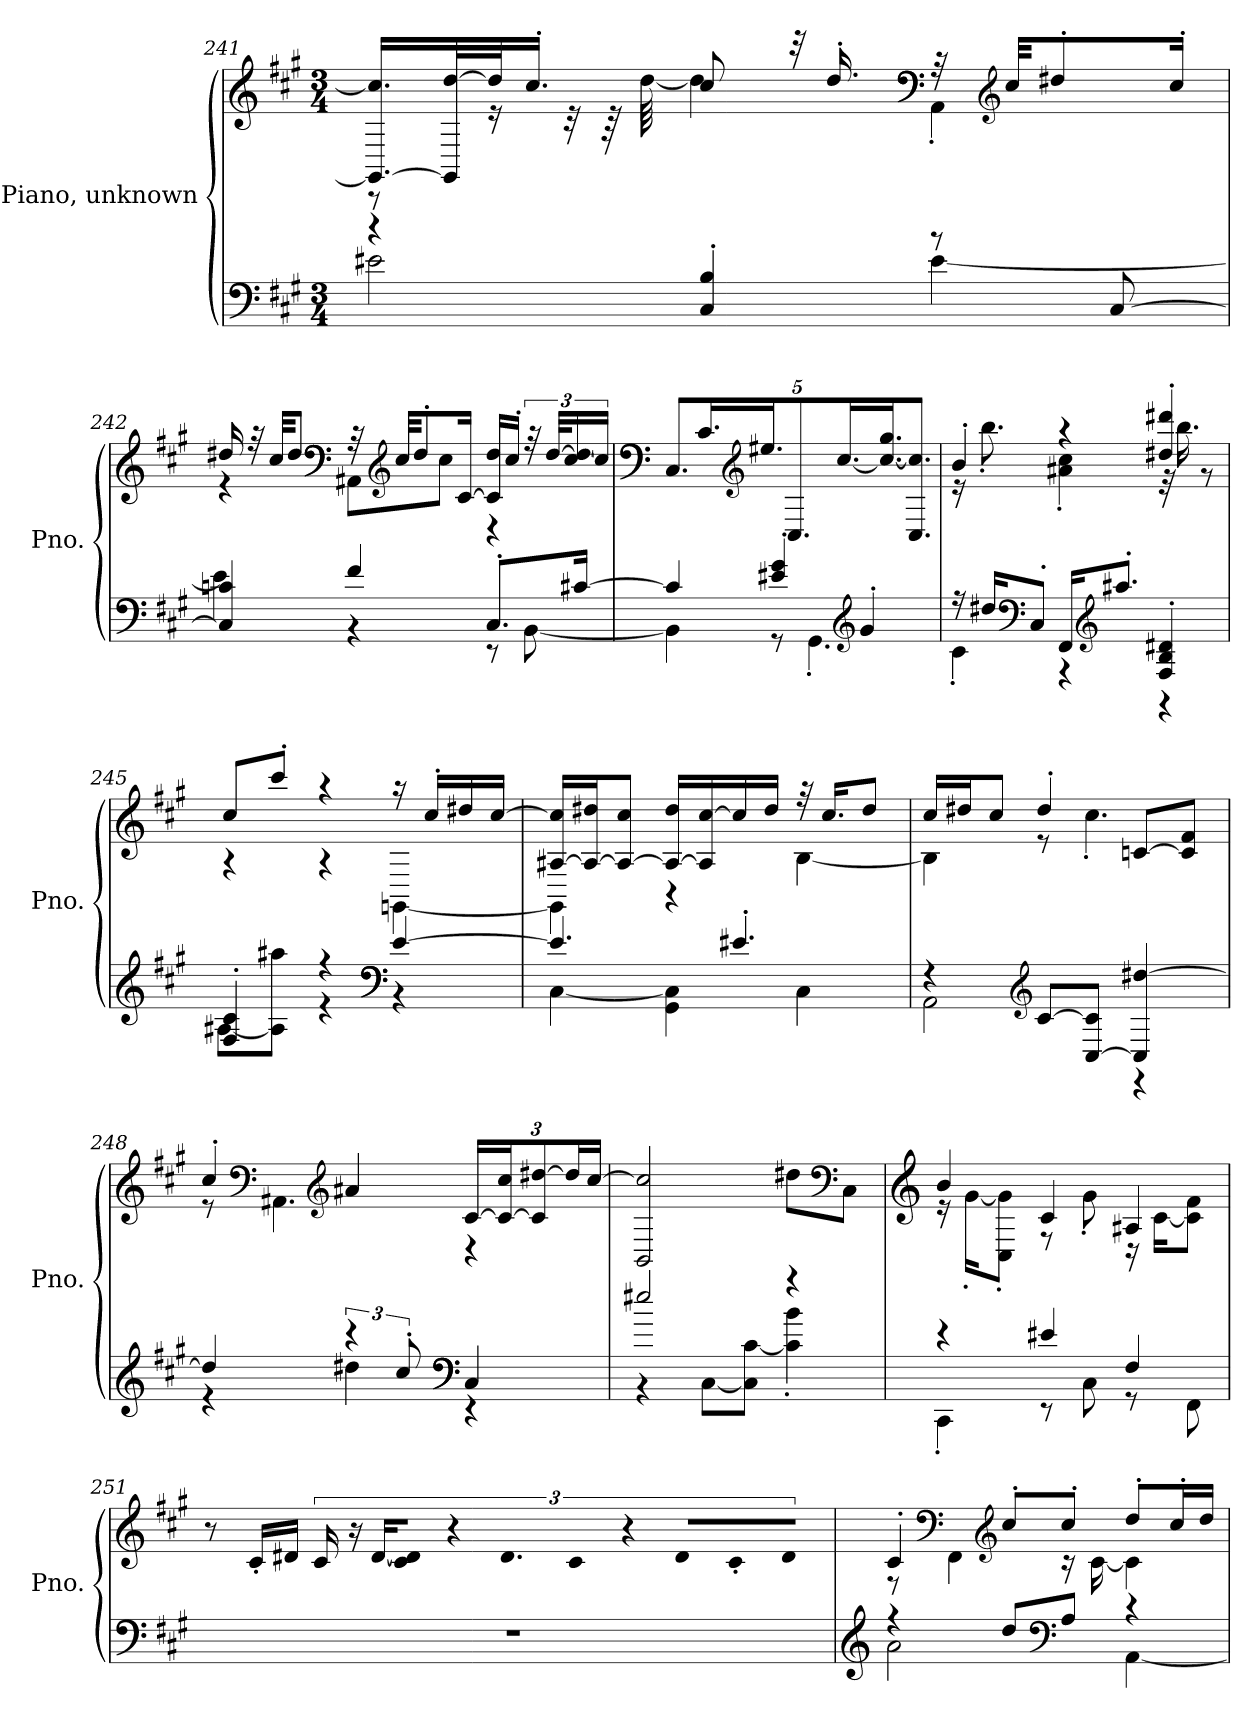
**kern	**kern
*part1	*part1
*staff2	*staff1
*I"Piano, unknown	*
*I'Pno.	*
!!LO:LB:g=z
*clefF4	*clefG2
*k[f#c#g#]	*k[f#c#g#]
*M3/4	*M3/4
=241	=241
*^	*^
4r	2e#X\	16.GG#/_ 16.cc#/]LL	8r
.	.	32GG#/] [32dd/L	.
.	.	32dd/J]	16r
.	.	16.cc#'/JJ	.
.	.	.	32r
.	.	.	64r
.	.	.	[64dd\
4C#/' 4B/'	.	8cc#/	4dd\]
.	.	32r	.
.	.	16.dd'/	.
*	*	*clefF4	*
8r	[4e#\	32r	4AA'\
*	*	*clefG2	*
.	.	32cc#/KKL	.
.	.	8dd#X'/	.
[8C#/	.	.	.
.	.	16cc#'/Jk	.
!!LO:LB:g=z	!!
=242	=242	=242	=242
4C#/] 4cn/	4e#\]	16dd#X/	4r
.	.	32r	.
.	.	32cc#/KKL	.
.	.	8dd#/J	.
*	*	*clefF4	*
4f#/	4r	32r	8AA#X\L
*	*	*clefG2	*
.	.	32cc#/KKL	.
.	.	8dd#'/	.
.	.	.	8cc#\J
.	.	[16c#/Jk	.
8.C#'/L	8r	16c#/] 16dd#/LL	4r
.	.	16cc#'/JJ	.
.	[8BB\	48r	.
.	.	[48dd#/KLL	.
.	.	[24cc#/ 24dd#/]	.
[16c#X/Jk	.	.	.
.	.	24cc#/JJ]	.
*	*	*v	*v
=243	=243	=243
*	*	*clefF4
*	*	*Xbrackettup
4c#/]	4BB\]	10.C#/L
.	.	20.c#/L
*	*	*clefG2
.	.	20.ee#X/J
4e#X/' 4g#/'	8r	.
.	.	10.C#/
.	4.GG#'\	.
.	.	[20.cc#/L
*clefG2	*	*
4g#'/	.	.
.	.	20.cc#/_ 20.gg#/J
.	.	10.C#/ 10.cc#/]J
!!LO:LB:g=z
=244	=244	=244
*	*	*^
16r	4c#'\	4b'/	16r
16dd#X/KL	.	.	8.bb'\
*clefF4	*	*	*
8C#'/J	.	.	.
16FF#/KL	4r	4r	4a#X\' 4cc#\'
*clefG2	*	*	*
8.aa#X'/J	.	.	.
4F#/' 4B/' 4d#X/'	4r	4dd#X/' 4ddd#X/'	32r
.	.	.	16.bb\
.	.	.	8r
=245	=245	=245	=245
4F#/' 4c#/'	[8A#X\L	8cc#/L	4r
.	8A#\] 8aa#X\J	8ccc#'/J	.
4r	4r	4r	4r
*clefF4	*	*	*
[4e/	4r	16r	[4GGn\
.	.	16cc#'/LL	.
.	.	16dd#X/	.
.	.	[16cc#/JJ	.
=246	=246	=246	=246
4.e/]	[4C#\	[16A#X/ 16cc#/]LL	4GG\]
.	.	16A#/_ 16dd#X/J	.
.	.	8A#/_ 8cc#/J	.
.	4GG#\ 4C#\]	16A#/_ 16dd#/LL	4r
.	.	16A#/] [16cc#/	.
4.e#X'/	.	16cc#/]	.
.	.	16dd#/JJ	.
.	4C#\	32r	[4B\
.	.	16.cc#/KL	.
.	.	8dd#/J	.
!!LO:PB:g=z	!!
=247	=247	=247	=247
4r	2AA\	16cc#/LL	4B\]
.	.	16dd#X/J	.
.	.	8cc#/J	.
*clefG2	*	*	*
[8c#/L	.	4dd#'/	8r
[8C#/ 8c#/]J	.	.	4.cc#'\
4C#/] [4dd#X/	4r	[8cn/L	.
.	.	8c/] 8f#/J	.
=248	=248	=248	=248
4dd#/]	4r	4cc#'/	8r
*	*	*clefF4	*
.	.	.	4.AA#X\
*	*	*clefG2	*
6r	4dd#X\	4a#X/	.
12cc#'/	.	.	.
*clefF4	*	*	*
4C#/	4r	[24c#/LL	4r
.	.	24c#/_ 24cc#/J	.
.	.	12c#/] [12dd#X/	.
.	.	24dd#/L]	.
.	.	[24cc#/JJ	.
*	*	*v	*v
=249	=249	=249
2ee#X/	4r	2BB/ 2cc#/]
.	[8C#\L	.
.	8C#\] [8c#\J	.
4r	4c#\]' 4b\'	8dd#X\L
*	*	*clefF4
.	.	8C#\J
!!LO:LB:g=z
=250	=250	=250
*	*	*clefG2
*	*	*^
4r	4CC#'\	4b/	16r
.	.	.	[16g#'\KL
.	.	.	8C#\' 8g#\]'J
4e#X/	8r	4c#/	8r
.	8C#\	.	8g#'\
4F#/	8r	4A#X/	16r
.	.	.	[16c#\KL
.	8FF#\	.	8c#\] 8f#\J
*v	*v	*	*
*	*v	*v
=251	=251
2.r	8r
.	16c#'/LL
.	16d#X/JJ
*	*brackettup
.	24c#/
.	24r
.	[24d#/LL
.	16c#/ 16d#/]JJ
.	64r
.	32.d#/
.	16c#/
.	32r
.	32d#/KLL
.	16c#'/
.	16d#/JJ
=252	=252
*clefG2	*
*^	*^
4r	2a\	4c#'/	8r
*	*	*clefF4	*
.	.	.	4FF#\
*	*	*clefG2	*
8dd/L	.	8cc#'/L	.
*clefF4	*	*	*
8A/J	.	8cc#'/J	16r
.	.	.	[16c#\
4r	[4AA\	8dd'/L	4c#\]
.	.	16cc#'/L	.
.	.	16dd/JJ	.
*v	*v	*	*
*	*v	*v
=	=
*-	*-
